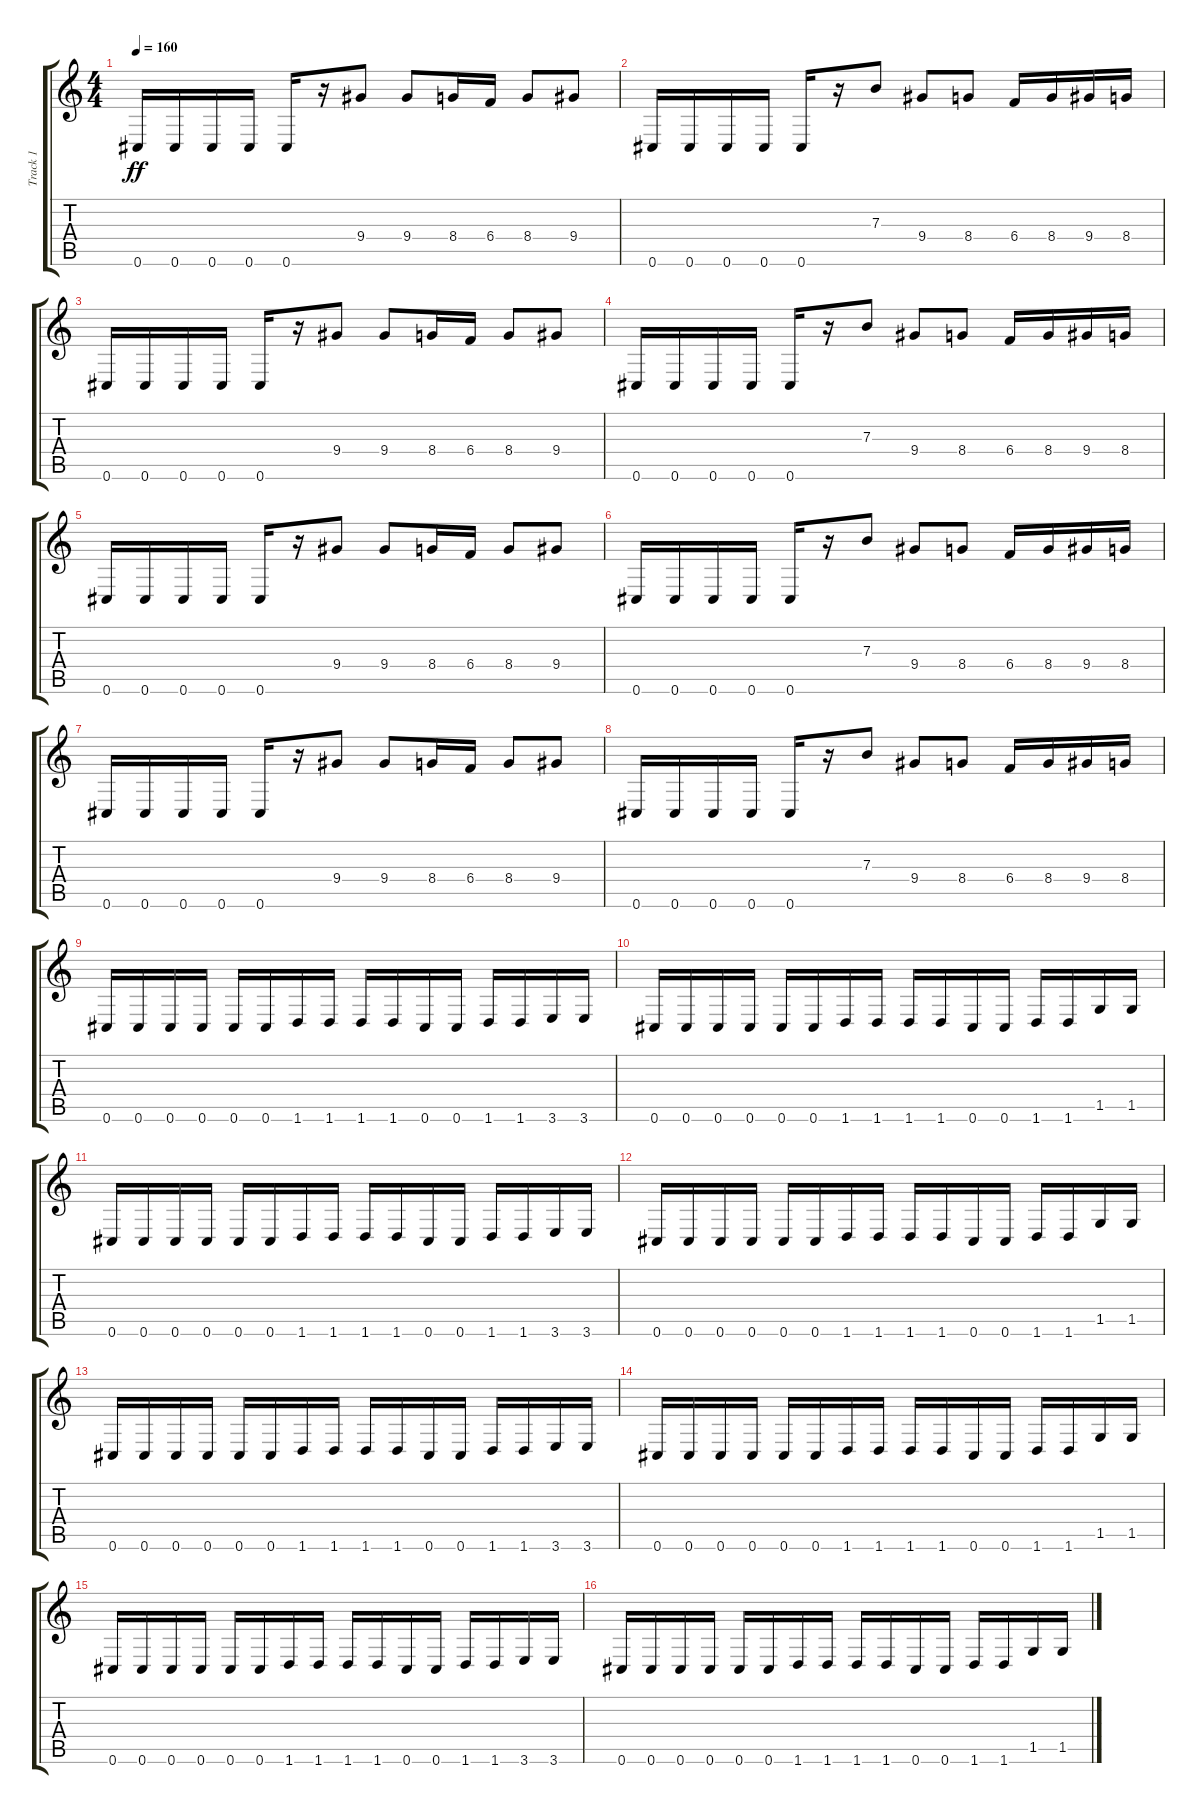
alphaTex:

\track ("Track 1" "Track 1") {instrument distortionguitar}
\staff {score tabs}
\tuning (Db4 Ab3 E3 B2 Gb2 Db2) {hide}
\ts (4 4)
\tempo 160
\clef g2
\ks c
0.6.16{dy ff instrument distortionguitar} 0.6.16 0.6.16 0.6.16 0.6.16 r.16 9.4.8 9.4.8 8.4.16 6.4.16 8.4.8 9.4.8 |
0.6.16 0.6.16 0.6.16 0.6.16 0.6.16 r.16 7.3.8 9.4.8 8.4.8 6.4.16 8.4.16 9.4.16 8.4.16 |
0.6.16 0.6.16 0.6.16 0.6.16 0.6.16 r.16 9.4.8 9.4.8 8.4.16 6.4.16 8.4.8 9.4.8 |
0.6.16 0.6.16 0.6.16 0.6.16 0.6.16 r.16 7.3.8 9.4.8 8.4.8 6.4.16 8.4.16 9.4.16 8.4.16 |
0.6.16 0.6.16 0.6.16 0.6.16 0.6.16 r.16 9.4.8 9.4.8 8.4.16 6.4.16 8.4.8 9.4.8 |
0.6.16 0.6.16 0.6.16 0.6.16 0.6.16 r.16 7.3.8 9.4.8 8.4.8 6.4.16 8.4.16 9.4.16 8.4.16 |
0.6.16 0.6.16 0.6.16 0.6.16 0.6.16 r.16 9.4.8 9.4.8 8.4.16 6.4.16 8.4.8 9.4.8 |
0.6.16 0.6.16 0.6.16 0.6.16 0.6.16 r.16 7.3.8 9.4.8 8.4.8 6.4.16 8.4.16 9.4.16 8.4.16 |
0.6.16 0.6.16 0.6.16 0.6.16 0.6.16 0.6.16 1.6.16 1.6.16 1.6.16 1.6.16 0.6.16 0.6.16 1.6.16 1.6.16 3.6.16 3.6.16 |
0.6.16 0.6.16 0.6.16 0.6.16 0.6.16 0.6.16 1.6.16 1.6.16 1.6.16 1.6.16 0.6.16 0.6.16 1.6.16 1.6.16 1.5.16 1.5.16 |
0.6.16 0.6.16 0.6.16 0.6.16 0.6.16 0.6.16 1.6.16 1.6.16 1.6.16 1.6.16 0.6.16 0.6.16 1.6.16 1.6.16 3.6.16 3.6.16 |
0.6.16 0.6.16 0.6.16 0.6.16 0.6.16 0.6.16 1.6.16 1.6.16 1.6.16 1.6.16 0.6.16 0.6.16 1.6.16 1.6.16 1.5.16 1.5.16 |
0.6.16 0.6.16 0.6.16 0.6.16 0.6.16 0.6.16 1.6.16 1.6.16 1.6.16 1.6.16 0.6.16 0.6.16 1.6.16 1.6.16 3.6.16 3.6.16 |
0.6.16 0.6.16 0.6.16 0.6.16 0.6.16 0.6.16 1.6.16 1.6.16 1.6.16 1.6.16 0.6.16 0.6.16 1.6.16 1.6.16 1.5.16 1.5.16 |
0.6.16 0.6.16 0.6.16 0.6.16 0.6.16 0.6.16 1.6.16 1.6.16 1.6.16 1.6.16 0.6.16 0.6.16 1.6.16 1.6.16 3.6.16 3.6.16 |
0.6.16 0.6.16 0.6.16 0.6.16 0.6.16 0.6.16 1.6.16 1.6.16 1.6.16 1.6.16 0.6.16 0.6.16 1.6.16 1.6.16 1.5.16 1.5.16
